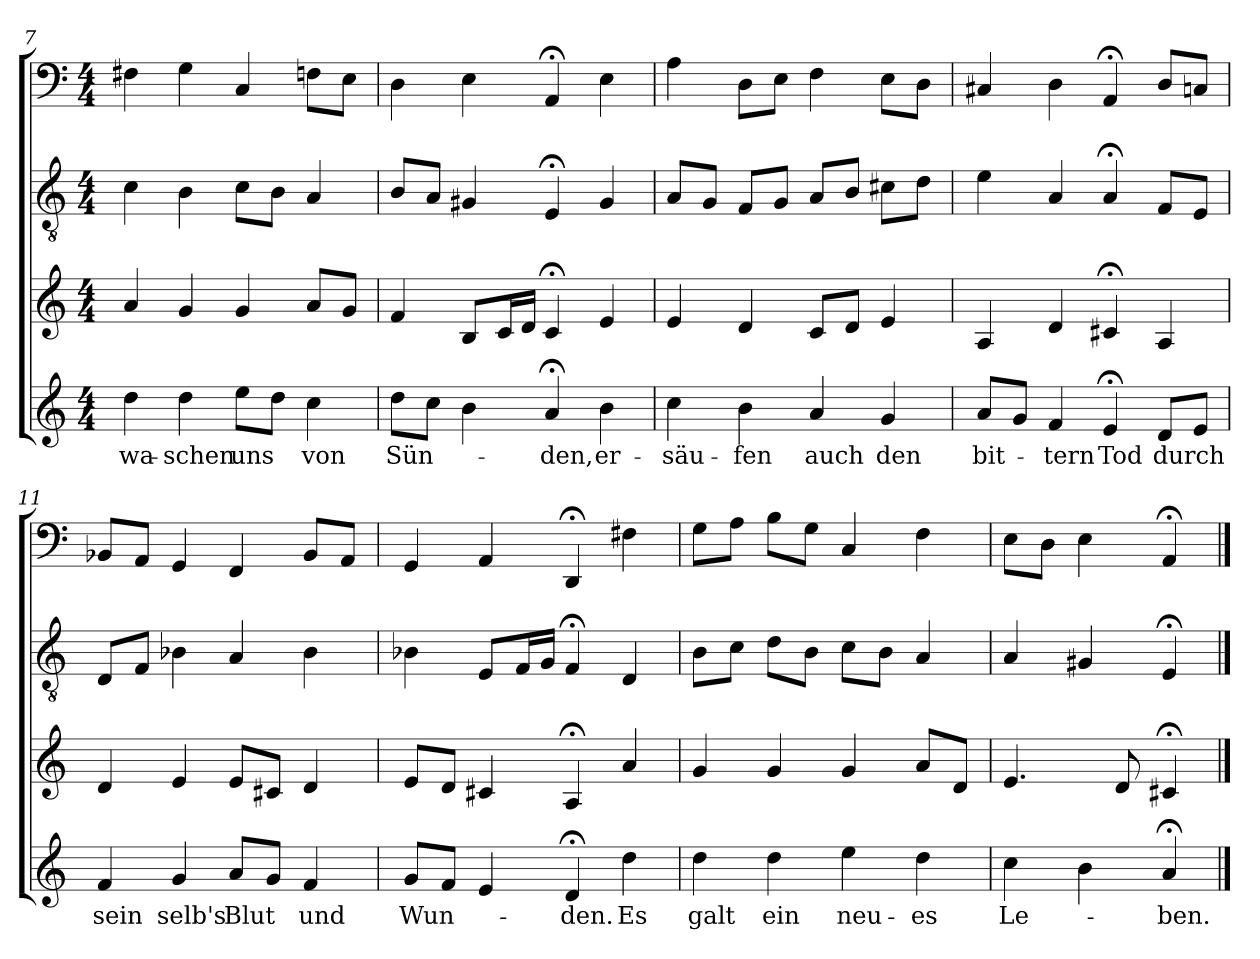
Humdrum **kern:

**kern	**text	**kern	**kern	**kern
*part4	*part4	*part3	*part2	*part1
*staff4	*staff4	*staff3	*staff2	*staff1
*clefG2	*	*clefG2	*clefGv2	*clefF4
*k[]	*	*k[]	*k[]	*k[]
*a:	*	*a:	*a:	*a:
*M4/4	*	*M4/4	*M4/4	*M4/4
=7	=7	=7	=7	=7
4dd\	wa-	4a/	4c\	4F#X\
4dd\	-schen	4g/	4B\	4G\
8ee\L	uns	4g/	8c\L	4C/
8dd\J	.	.	8B\J	.
4cc\	von	8a/L	4A/	8Fn\L
.	.	8g/J	.	8E\J
=8	=8	=8	=8	=8
8dd\L	Sün-	4f/	8B/L	4D\
8cc\J	.	.	8A/J	.
4b\	.	8B/L	4G#X/	4E\
.	.	16c/L	.	.
.	.	16d/JJ	.	.
4a;</	-den,	4c;</	4E;</	4AA;</
4b\	er-	4e/	4G#/	4E\
=9	=9	=9	=9	=9
4cc\	-säu-	4e/	8A/L	4A\
.	.	.	8G/J	.
4b\	-fen	4d/	8F/L	8D\L
.	.	.	8G/J	8E\J
4a/	auch	8c/L	8A/L	4F\
.	.	8d/J	8B/J	.
4g/	den	4e/	8c#X\L	8E\L
.	.	.	8d\J	8D\J
=10	=10	=10	=10	=10
8a/L	bit-	4A/	4e\	4C#X/
8g/J	.	.	.	.
4f/	-tern	4d/	4A/	4D\
4e;</	Tod	4c#X;</	4A;</	4AA;</
8d/L	durch	4A/	8F/L	8D/L
8e/J	.	.	8E/J	8Cn/J
=11	=11	=11	=11	=11
4f/	sein	4d/	8D/L	8BB-X/L
.	.	.	8F/J	8AA/J
4g/	selb's	4e/	4B-X\	4GG/
8a/L	Blut	8e/L	4A/	4FF/
8g/J	.	8c#X/J	.	.
4f/	und	4d/	4B-\	8BB-/L
.	.	.	.	8AA/J
=12	=12	=12	=12	=12
8g/L	Wun-	8e/L	4B-X\	4GG/
8f/J	.	8d/J	.	.
4e/	.	4c#X/	8E/L	4AA/
.	.	.	16F/L	.
.	.	.	16G/JJ	.
4d;</	-den.	4A;</	4F;</	4DD;</
4dd\	Es	4a/	4D/	4F#X\
=13	=13	=13	=13	=13
4dd\	galt	4g/	8B\L	8G\L
.	.	.	8c\J	8A\J
4dd\	ein	4g/	8d\L	8B\L
.	.	.	8B\J	8G\J
4ee\	neu-	4g/	8c\L	4C/
.	.	.	8B\J	.
4dd\	-es	8a/L	4A/	4F\
.	.	8d/J	.	.
=14	=14	=14	=14	=14
4cc\	Le-	4.e/	4A/	8E\L
.	.	.	.	8D\J
4b\	.	.	4G#X/	4E\
.	.	8d/	.	.
4a;</	-ben.	4c#X;</	4E;</	4AA;</
==	==	==	==	==
*-	*-	*-	*-	*-
